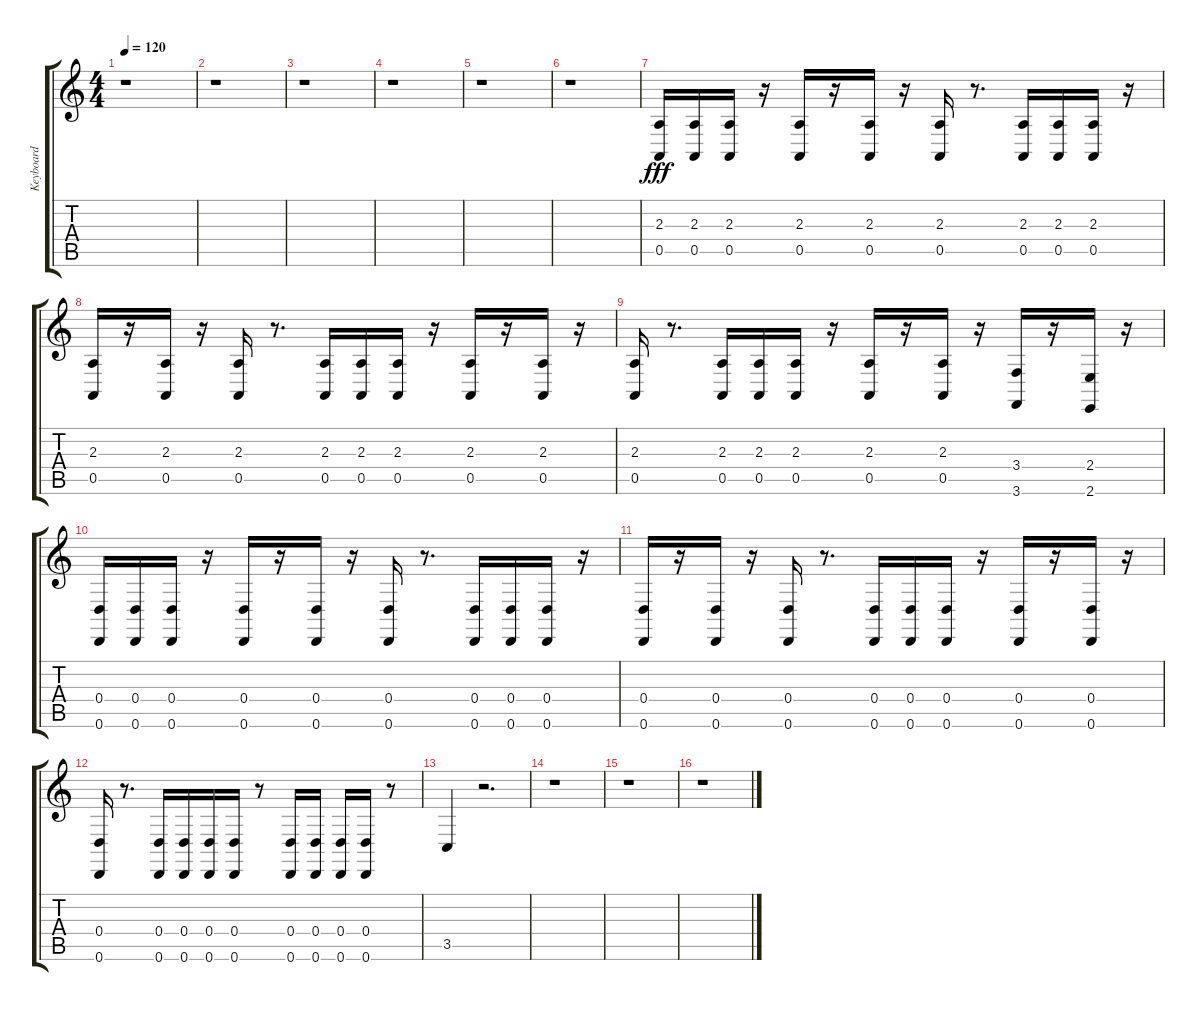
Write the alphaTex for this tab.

\track ("Keyboard" "Keyboard") {instrument stringensemble1}
\staff {score tabs}
\tuning (E4 B3 G3 D3 A2 D2) {hide}
\ts (4 4)
\tempo 120
\clef g2
\ks c
r.1{dy fff} |
r.1 |
r.1 |
r.1 |
r.1 |
r.1 |
(2.3 0.5).16 (2.3 0.5).16 (2.3 0.5).16 r.16 (2.3 0.5).16 r.16 (2.3 0.5).16 r.16 (2.3 0.5).16 r.8{d} (2.3 0.5).16 (2.3 0.5).16 (2.3 0.5).16 r.16 |
(2.3 0.5).16 r.16 (2.3 0.5).16 r.16 (2.3 0.5).16 r.8{d} (2.3 0.5).16 (2.3 0.5).16 (2.3 0.5).16 r.16 (2.3 0.5).16 r.16 (2.3 0.5).16 r.16 |
(2.3 0.5).16 r.8{d} (2.3 0.5).16 (2.3 0.5).16 (2.3 0.5).16 r.16 (2.3 0.5).16 r.16 (2.3 0.5).16 r.16 (3.4 3.6).16 r.16 (2.4 2.6).16 r.16 |
(0.4 0.6).16 (0.4 0.6).16 (0.4 0.6).16 r.16 (0.4 0.6).16 r.16 (0.4 0.6).16 r.16 (0.4 0.6).16 r.8{d} (0.4 0.6).16 (0.4 0.6).16 (0.4 0.6).16 r.16 |
(0.4 0.6).16 r.16 (0.4 0.6).16 r.16 (0.4 0.6).16 r.8{d} (0.4 0.6).16 (0.4 0.6).16 (0.4 0.6).16 r.16 (0.4 0.6).16 r.16 (0.4 0.6).16 r.16 |
(0.4 0.6).16 r.8{d} (0.4 0.6).16 (0.4 0.6).16 (0.4 0.6).16 (0.4 0.6).16 r.8 (0.4 0.6).16 (0.4 0.6).16 (0.4 0.6).16 (0.4 0.6).16 r.8 |
3.5.4 r.2{d} |
r.1 |
r.1 |
r.1
